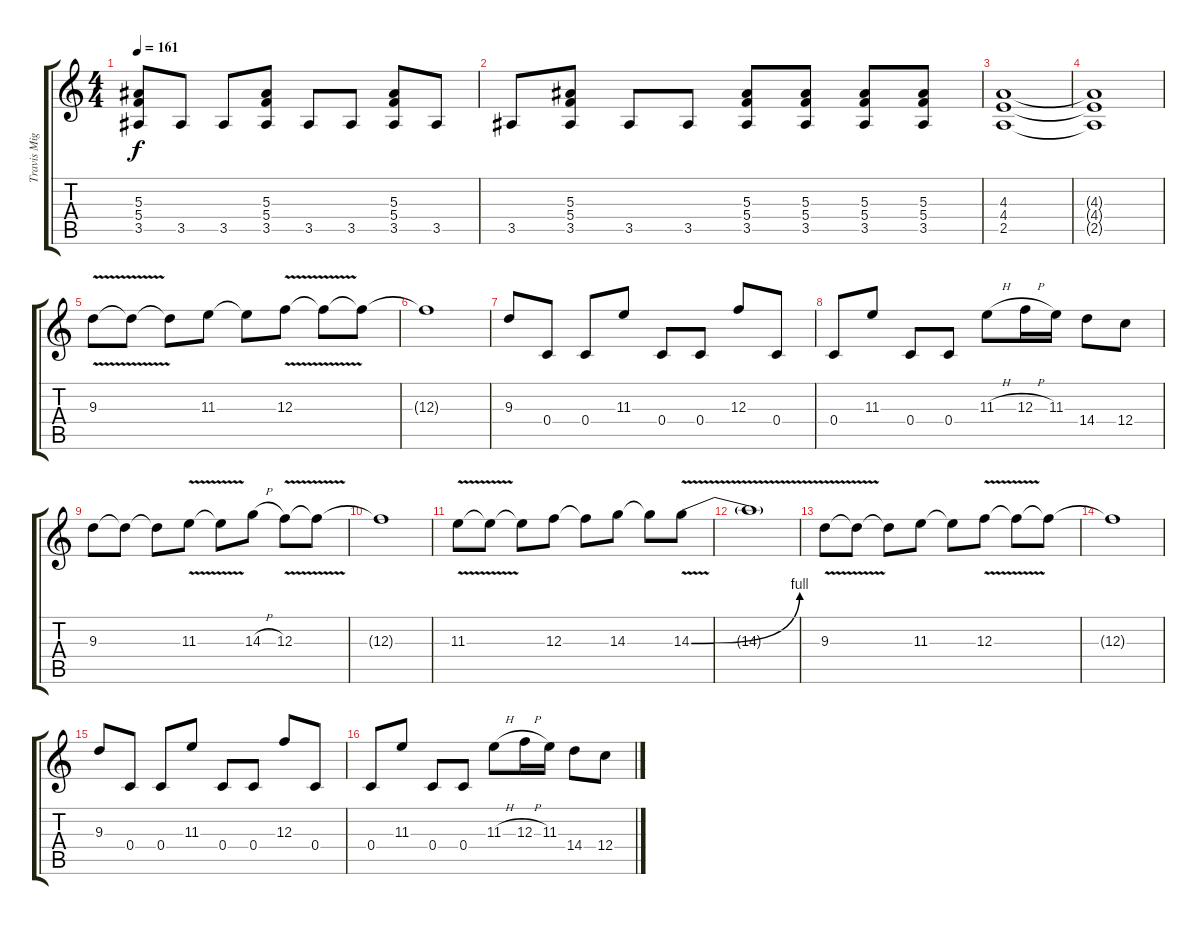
\track ("Travis Miguel" "Travis Mig") {instrument distortionguitar}
\staff {score tabs}
\tuning (D4 A3 F3 C3 G2 C2) {hide}
\ts (4 4)
\tempo 161
\clef g2
\ks c
(5.3 5.4 3.5).8{dy f} 3.5.8 3.5.8 (5.3 5.4 3.5).8 3.5.8 3.5.8 (5.3 5.4 3.5).8 3.5.8 |
3.5.8 (5.3 5.4 3.5).8 3.5.8 3.5.8 (5.3 5.4 3.5).8 (5.3 5.4 3.5).8 (5.3 5.4 3.5).8 (5.3 5.4 3.5).8 |
(4.3 4.4 2.5).1 |
(4.3{t} 4.4{t} 2.5{t}).1 |
9.3{v}.8 9.3{t}.8 9.3{t}.8 11.3.8 11.3{t}.8 12.3{v}.8 12.3{t}.8 12.3{t}.8 |
12.3{t}.1 |
9.3.8 0.4.8 0.4.8 11.3.8 0.4.8 0.4.8 12.3.8 0.4.8 |
0.4.8 11.3.8 0.4.8 0.4.8 11.3{h}.8 12.3{h}.16 11.3.16 14.4.8 12.4.8 |
9.3.8 9.3{t}.8 9.3{t}.8 11.3{v}.8 11.3{t}.8 14.3{h}.8 12.3{v}.8 12.3{t}.8 |
12.3{t}.1 |
11.3{v}.8 11.3{t}.8 11.3{t}.8 12.3.8 12.3{t}.8 14.3.8 14.3{t}.8 14.3{be (bend 0 0 60 4) v}.8 |
14.3{t}.1 |
9.3{v}.8 9.3{t}.8 9.3{t}.8 11.3.8 11.3{t}.8 12.3{v}.8 12.3{t}.8 12.3{t}.8 |
12.3{t}.1 |
9.3.8 0.4.8 0.4.8 11.3.8 0.4.8 0.4.8 12.3.8 0.4.8 |
0.4.8 11.3.8 0.4.8 0.4.8 11.3{h}.8 12.3{h}.16 11.3.16 14.4.8 12.4.8
